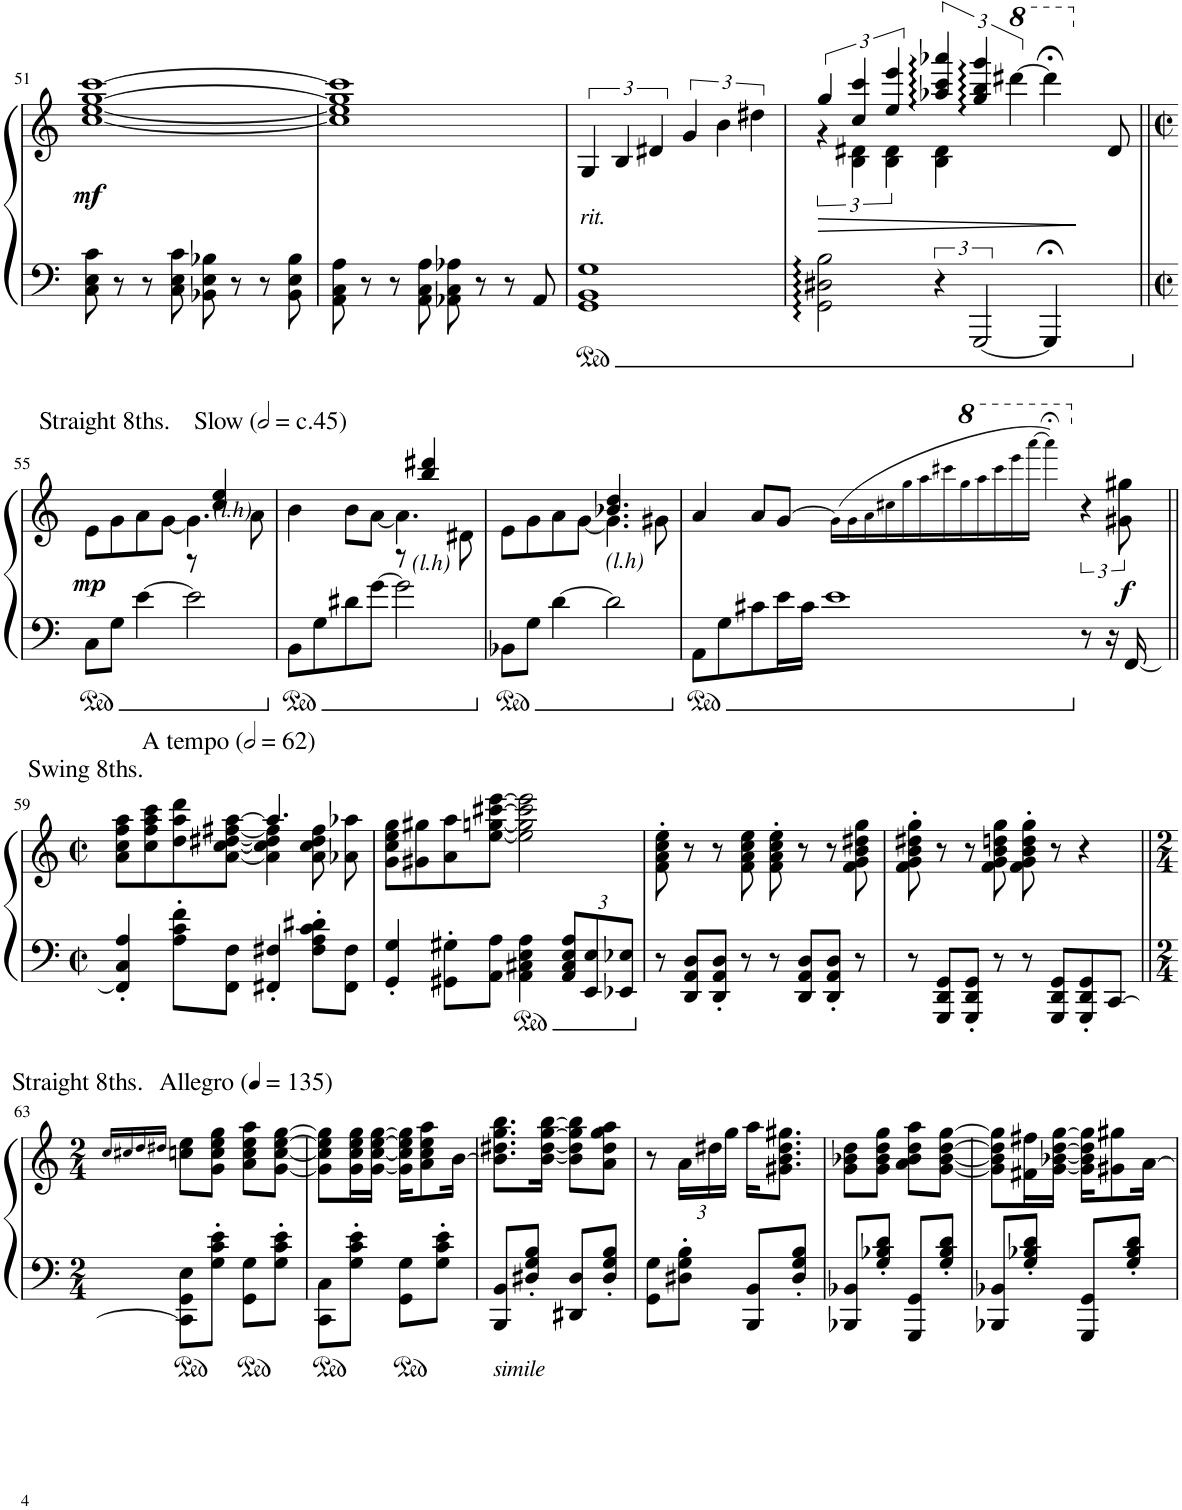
**kern	**kern	**dynam
*part1	*part1	*part1
*staff2	*staff1	*staff1/2
*I"Piano	*	*
*I'Pno.	*	*
!!LO:PB:g=z
*clefF4	*clefG2	*
*k[]	*k[]	*
*M2/2	*M2/2	*
*met(c|)	*met(c|)	*
=51	=51	=51
!	!	!LO:DY:b
8C\ 8E\ 8c\	[1cc [1ee [1gg [1ccc	mf
8r	.	.
8r	.	.
8C\ 8E\ 8c\	.	.
8BB-X\ 8E\ 8B-X\	.	.
8r	.	.
8r	.	.
8BB-\ 8E\ 8B-\	.	.
=52	=52	=52
8AA\ 8C\ 8A\	1cc] 1ee] 1gg] 1ccc]	.
8r	.	.
8r	.	.
8AA\ 8C\ 8A\	.	.
8AA-X\ 8C\ 8A-X\	.	.
8r	.	.
8r	.	.
8AA-/	.	.
=53	=53	=53
!	!LO:TX:b:i:t=rit.	!
1GG 1BB 1G	6G/	.
.	6B/	.
.	6d#X/	.
.	6g/	.
.	6b\	.
.	6dd#X\	.
=54	=54	=54
*M6/4	*M6/4	*
!	!	!LO:HP:b
*	*^	*
2GG\ 2D#X\ 2B\	6gg/	6r	>
.	6cc/ 6ccc/	6B\ 6d#X\	.
.	6ee/ 6eee/	6B\ 6d#\	.
6r	6aa-X/ 6ccc/ 6aaa-X/	4B\ 4d#\	.
[3GGG/	6gg/ 6bb/ 6ggg/	.	.
.	.	2.ryy	.
*	*8va	*	*
.	[6dddd#X\	.	.
4GGG;</]	4dddd#;<\]	.	.
*	*X8va	*	*
4ryy	8ryy	.	]
.	8d#/	.	.
!!LO:LB:g=z	!!
=55||	=55||	=55||	=55||
*M2/2	*M2/2	*	*
*met(c|)	*met(c|)	*	*
!	!LO:TX:a:t=Straight 8ths.	!	!
!	!LO:TX:a:t=Slow (	!	!
!	!LO:TX:a:t=c.45)	!	!
!	!	!	!LO:DY:b
8C\L	8e\L	2ryy	mp
8G\J	8g\	.	.
[4e\	8a\	.	.
.	[8g\J	.	.
2e\]	4.g\]	8r	.
!	!	!LO:TX:b:i:t=(l.h)	!
.	.	4cc/ 4ee/	.
.	8a\	8ryy	.
=56	=56	=56	=56
8BB\L	4b\	2ryy	.
8G\	.	.	.
8d#X\	8b\L	.	.
[8g\J	[8a\J	.	.
2g\]	4.a\]	8r	.
!	!	!LO:TX:b:i:t=(l.h)	!
.	.	4bb/ 4ddd#X/	.
.	8d#X\	8ryy	.
=57	=57	=57	=57
8BB-X\L	8e\L	2ryy	.
8G\J	8g\	.	.
[4d\	8a\	.	.
.	[8g\J	.	.
!	!LO:TX:b:i:t=(l.h)	!	!
2d\]	4.g\]	4.b-X/ 4.dd/	.
.	8g#X\	8ryy	.
*	*v	*v	*
=58	=58	=58
*M7/4	*M7/4	*
8AA\L	4a/	.
8G\	.	.
8c#X\	8a/L	.
16e\L	[8g/J	.
16c#\JJ	.	.
1e	(16g!\LL]	.
.	16g!\	.
.	16a!\	.
.	16cc#X!\	.
.	16gg!\	.
.	16aa!\	.
.	16ccc#X!\	.
*	*8va	*
.	16ggg!\	.
.	16aaa!\	.
.	16cccc#!\	.
.	16eeee!\	.
.	[16aaaa!\JJ	.
.	4aaaa;<!\])	.
*	*X8va	*
8r	6r	.
16r	.	.
!	!	!LO:DY:b
.	12g#X\ 12gg#X\	f
[16FF/	.	.
!!LO:LB:g=z
=59||	=59||	=59||
*M2/2	*M2/2	*
*met(c|)	*met(c|)	*
*	*MM124	*
*	*^	*
!	!LO:TX:a:t=Swing 8ths.	!	!
!	!LO:TX:a:t=A tempo	!	!
4FF/]' 4C/' 4A/'	8a\ 8cc\ 8ff\ 8aa\L	2ryy	.
.	8cc\ 8ff\ 8aa\ 8ccc\	.	.
8A\' 8c\' 8f\'L	8dd\ 8aa\ 8ddd\	.	.
8FF\ 8F\J	[8a\ [8cc\ [8dd#X\ [8ff#X\ [8aa\J	.	.
4FF#X/' 4F#X/'	4.aa/]	4a\] 4cc\] 4dd#\] 4ff#\]	.
8F#\' 8A\' 8c\' 8d#X\'L	.	8a\ 8cc\ 8dd#\ 8ff#\	.
8FF#\ 8F#\J	8a-X\ 8aa-X\	8ryy	.
*	*v	*v	*
=60	=60	=60
4GG/' 4G/'	8g\ 8cc\ 8ee\ 8gg\L	.
.	8g#X\ 8gg#X\	.
8GG#X\' 8G#X\'L	8a\ 8aa\	.
8AA\ 8A\J	[8ee\ [8ggn\ [8ccc#X\ [8eee\J	.
4AA\ 4C#X\ 4E\ 4A\	2ee\] 2gg\] 2ccc#\] 2eee\]	.
*Xbrackettup	*	*
12AA/ 12C#/ 12E/ 12A/L	.	.
12EE/ 12E/	.	.
12EE-X/ 12E-X/J	.	.
=61	=61	=61
8r	8f\' 8a\' 8cc\' 8ee\'	.
8DD/ 8AA/ 8D/L	8r	.
8DD/' 8AA/' 8D/'J	8r	.
8r	8f\ 8a\ 8cc\ 8ee\	.
8r	8f\' 8a\' 8cc\' 8ee\'	.
8DD/ 8AA/ 8D/L	8r	.
8DD/' 8AA/' 8D/'J	8r	.
8r	8f\ 8g\ 8b\ 8dd#X\ 8gg\	.
=62	=62	=62
8r	8f\' 8g\' 8b\' 8dd#X\' 8gg\'	.
8GGG/ 8DD/ 8GG/L	8r	.
8GGG/' 8DD/' 8GG/'J	8r	.
8r	8f\ 8g\ 8b\ 8ddn\ 8gg\	.
8r	8f\' 8g\' 8b\' 8dd\' 8gg\'	.
8GGG/ 8DD/ 8GG/L	8r	.
8GGG/' 8DD/' 8GG/'	4r	.
[8CC/J	.	.
!!LO:LB:g=z
=63||	=63||	=63||
*M2/4	*M2/4	*
*	*MM135	*
.	16qcc/LL	.
.	16qcc#X/	.
.	16qdd/	.
.	16qdd#X/JJ	.
!	!LO:TX:a:t=Straight 8ths.	!
!	!LO:TX:a:t=Allegro	!
8CC\] 8GG\ 8E\L	8ccn\ 8ee\L	.
8G\' 8c\' 8e\'J	8g\ 8cc\ 8ee\ 8gg\J	.
8GG\ 8G\L	8a\ 8cc\ 8ee\ 8aa\L	.
8G\' 8c\' 8e\'J	[8g\ [8cc\ [8ee\ [8gg\J	.
=64	=64	=64
8CC\ 8C\L	8g\] 8cc\] 8ee\] 8gg\]L	.
8G\' 8c\' 8e\'J	16g\ 16cc\ 16ee\ 16gg\L	.
.	[16g\ [16cc\ [16ee\ [16gg\JJ	.
8GG\ 8G\L	16g\] 16cc\] 16ee\] 16gg\]KL	.
.	8a\ 8cc\ 8ee\ 8aa\	.
8G\' 8c\' 8e\'J	.	.
.	[16b\Jk	.
=65	=65	=65
!LO:TX:b:i:t=simile	!	!
8BBB/ 8BB/L	8.b\] 8.dd#X\ 8.gg\ 8.bb\L	.
8D#X/' 8G/' 8B/'J	.	.
.	[16b\ [16dd#\ [16gg\ [16bb\Jk	.
8DD#X/ 8D#/L	8b\] 8dd#\] 8gg\] 8bb\]L	.
8D#/' 8G/' 8B/'J	8a\ 8dd#\ 8gg\ 8aa\J	.
=66	=66	=66
8GG\ 8G\L	8r	.
*	*Xbrackettup	*
8D#X\' 8G\' 8B\'J	24a\LL	.
.	24dd#X\	.
.	24gg\JJ	.
8BBB/ 8BB/L	16aa\KL	.
.	8.g#X\ 8.b\ 8.dd#\ 8.gg#X\J	.
8D#/' 8G/' 8B/'J	.	.
=67	=67	=67
8BBB-X/ 8BB-X/L	8g\ 8b-X\ 8dd\L	.
8G/' 8B-X/' 8d/'J	8g\ 8b-\ 8dd\ 8gg\J	.
8GGG/ 8GG/L	8a\ 8b-\ 8dd\ 8aa\L	.
8G/' 8B-/' 8d/'J	[8g\ [8b-\ [8dd\ [8gg\J	.
=68	=68	=68
8BBB-X/ 8BB-X/L	8g\] 8b-\] 8dd\] 8gg\]L	.
8G/' 8B-X/' 8d/'J	16f#X\ 16ff#X\L	.
.	[16g\ [16b-X\ [16dd\ [16gg\JJ	.
8GGG/ 8GG/L	16g\] 16b-\] 16dd\] 16gg\]KL	.
.	8g#X\ 8gg#X\	.
8G/' 8B-/' 8d/'J	.	.
.	[16a\Jk	.
=	=	=
*-	*-	*-
